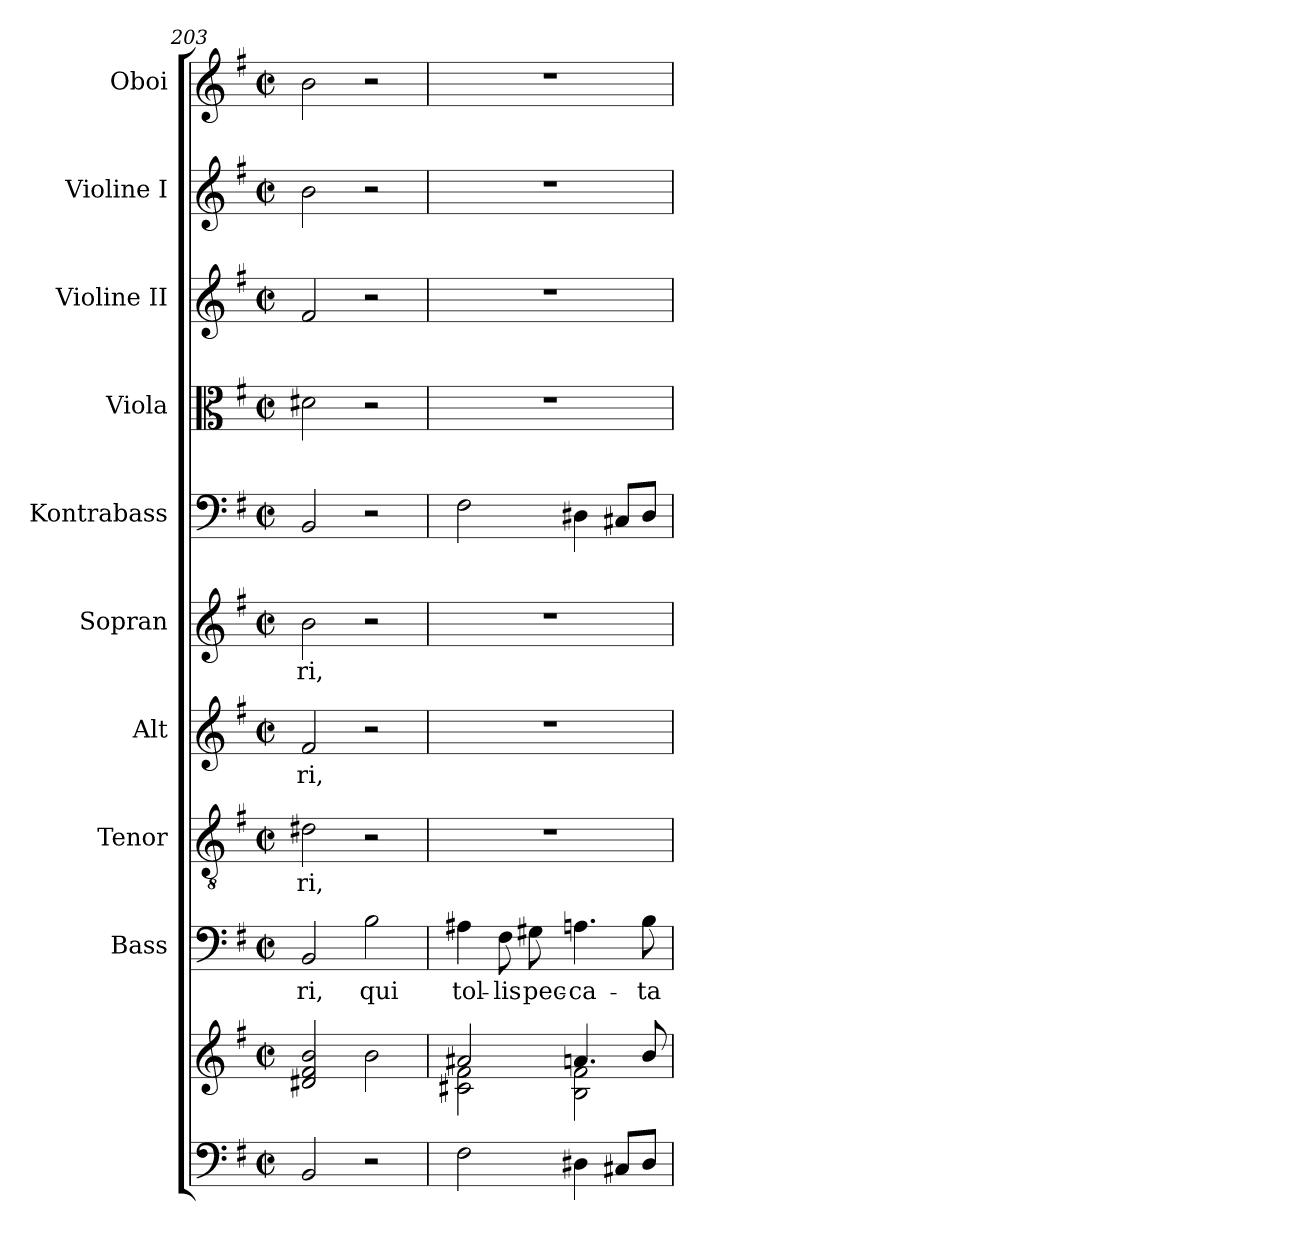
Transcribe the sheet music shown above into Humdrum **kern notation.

**kern	**kern	**kern	**text	**kern	**text	**kern	**text	**kern	**text	**kern	**kern	**kern	**kern	**kern
*part10	*part10	*part9	*part9	*part8	*part8	*part7	*part7	*part6	*part6	*part5	*part4	*part3	*part2	*part1
*staff11	*staff10	*staff9	*staff9	*staff8	*staff8	*staff7	*staff7	*staff6	*staff6	*staff5	*staff4	*staff3	*staff2	*staff1
*	*	*I"Bass	*	*I"Tenor	*	*I"Alt	*	*I"Sopran	*	*I"Kontrabass	*I"Viola	*I"Violine II	*I"Violine I	*I"Oboi
*	*	*I'B.	*	*I'T.	*	*I'A.	*	*I'S.	*	*I'Kb.	*I'Vla.	*I'Vl. II	*I'Vl. I	*I'Ob.
*clefF4	*clefG2	*clefF4	*	*clefGv2	*	*clefG2	*	*clefG2	*	*clefF4	*clefC3	*clefG2	*clefG2	*clefG2
*	*	*	*	*	*	*	*	*	*	*ITrd7c12	*	*	*	*
*k[f#]	*k[f#]	*k[f#]	*	*k[f#]	*	*k[f#]	*	*k[f#]	*	*k[f#]	*k[f#]	*k[f#]	*k[f#]	*k[f#]
*G:	*G:	*G:	*	*G:	*	*G:	*	*G:	*	*G:	*G:	*G:	*G:	*G:
*M2/2	*M2/2	*M2/2	*	*M2/2	*	*M2/2	*	*M2/2	*	*M2/2	*M2/2	*M2/2	*M2/2	*M2/2
*met(c|)	*met(c|)	*met(c|)	*	*met(c|)	*	*met(c|)	*	*met(c|)	*	*met(c|)	*met(c|)	*met(c|)	*met(c|)	*met(c|)
=203	=203	=203	=203	=203	=203	=203	=203	=203	=203	=203	=203	=203	=203	=203
!	!	!	!LO:LY:b	!	!LO:LY:b	!	!LO:LY:b	!	!LO:LY:b	!	!	!	!	!
2BB/	2d#X/ 2f#/ 2b/	2BB/	-ri,	2d#X\	-ri,	2f#/	-ri,	2b\	-ri,	2BBB/	2d#X\	2f#/	2b\	2b\
!	!	!	!LO:LY:b	!	!	!	!	!	!	!	!	!	!	!
2r	2b\	2B\	qui	2r	.	2r	.	2r	.	2r	2r	2r	2r	2r
=204	=204	=204	=204	=204	=204	=204	=204	=204	=204	=204	=204	=204	=204	=204
*	*^	*	*	*	*	*	*	*	*	*	*	*	*	*
!	!	!	!	!LO:LY:b	!	!	!	!	!	!	!	!	!	!	!
2F#\	2a#X/	2c#X\ 2f#\	4A#X\	tol-	1r	.	1r	.	1r	.	2FF#\	1r	1r	1r	1r
!	!	!	!	!LO:LY:b	!	!	!	!	!	!	!	!	!	!	!
.	.	.	8F#\	-lis	.	.	.	.	.	.	.	.	.	.	.
!	!	!	!	!LO:LY:b	!	!	!	!	!	!	!	!	!	!	!
.	.	.	8G#X\	pec-	.	.	.	.	.	.	.	.	.	.	.
!	!	!	!	!LO:LY:b	!	!	!	!	!	!	!	!	!	!	!
4D#X\	4.an/	2B\ 2f#\	4.An\	-ca-	.	.	.	.	.	.	4DD#X\	.	.	.	.
8C#X/L	.	.	.	.	.	.	.	.	.	.	8CC#X/L	.	.	.	.
!	!	!	!	!LO:LY:b	!	!	!	!	!	!	!	!	!	!	!
8D#/J	8b/	.	8B\	-ta	.	.	.	.	.	.	8DD#/J	.	.	.	.
*	*v	*v	*	*	*	*	*	*	*	*	*	*	*	*	*
=	=	=	=	=	=	=	=	=	=	=	=	=	=	=
*-	*-	*-	*-	*-	*-	*-	*-	*-	*-	*-	*-	*-	*-	*-
